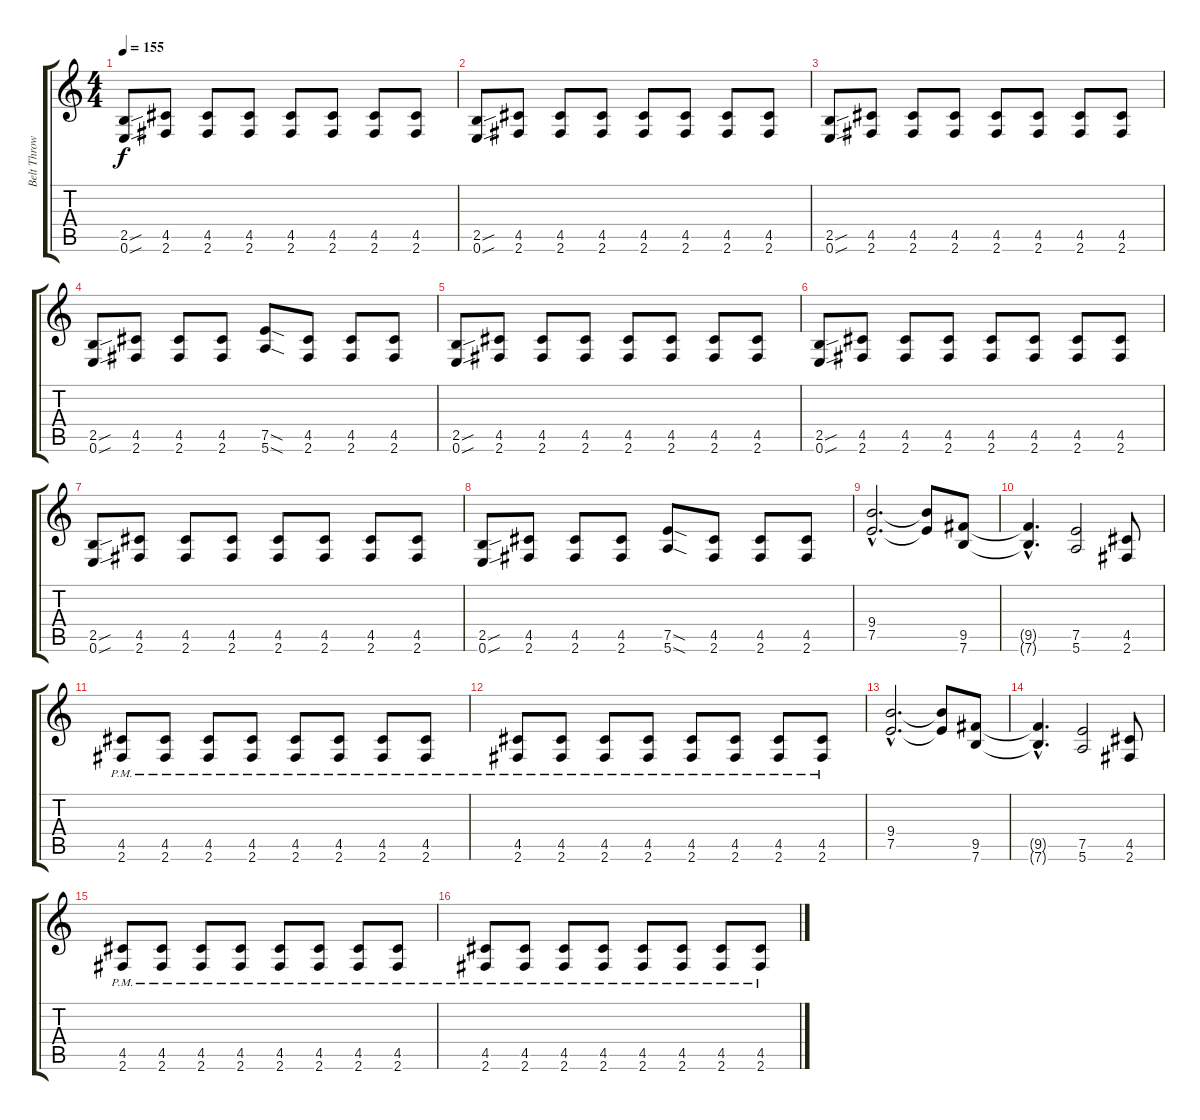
\track ("Belt Thrower" "Belt Throw") {instrument distortionguitar}
\staff {score tabs}
\tuning (E4 B3 G3 D3 A2 E2) {hide}
\ts (4 4)
\tempo 155
\clef g2
\ks c
(2.5{sou} 0.6{sou}).8{dy f} (4.5 2.6).8 (4.5 2.6).8 (4.5 2.6).8 (4.5 2.6).8 (4.5 2.6).8 (4.5 2.6).8 (4.5 2.6).8 |
(2.5{sou} 0.6{sou}).8 (4.5 2.6).8 (4.5 2.6).8 (4.5 2.6).8 (4.5 2.6).8 (4.5 2.6).8 (4.5 2.6).8 (4.5 2.6).8 |
(2.5{sou} 0.6{sou}).8 (4.5 2.6).8 (4.5 2.6).8 (4.5 2.6).8 (4.5 2.6).8 (4.5 2.6).8 (4.5 2.6).8 (4.5 2.6).8 |
(2.5{sou} 0.6{sou}).8 (4.5 2.6).8 (4.5 2.6).8 (4.5 2.6).8 (7.5{sod} 5.6{sod}).8 (4.5 2.6).8 (4.5 2.6).8 (4.5 2.6).8 |
(2.5{sou} 0.6{sou}).8 (4.5 2.6).8 (4.5 2.6).8 (4.5 2.6).8 (4.5 2.6).8 (4.5 2.6).8 (4.5 2.6).8 (4.5 2.6).8 |
(2.5{sou} 0.6{sou}).8 (4.5 2.6).8 (4.5 2.6).8 (4.5 2.6).8 (4.5 2.6).8 (4.5 2.6).8 (4.5 2.6).8 (4.5 2.6).8 |
(2.5{sou} 0.6{sou}).8 (4.5 2.6).8 (4.5 2.6).8 (4.5 2.6).8 (4.5 2.6).8 (4.5 2.6).8 (4.5 2.6).8 (4.5 2.6).8 |
(2.5{sou} 0.6{sou}).8 (4.5 2.6).8 (4.5 2.6).8 (4.5 2.6).8 (7.5{sod} 5.6{sod}).8 (4.5 2.6).8 (4.5 2.6).8 (4.5 2.6).8 |
(9.4{hac} 7.5{hac}).2{d} (9.4{t} 7.5{t}).8 (9.5 7.6).8 |
(9.5{hac t} 7.6{hac t}).4{d} (7.5 5.6).2 (4.5 2.6).8 |
(4.5{pm} 2.6{pm}).8 (4.5{pm} 2.6{pm}).8 (4.5{pm} 2.6{pm}).8 (4.5{pm} 2.6{pm}).8 (4.5{pm} 2.6{pm}).8 (4.5{pm} 2.6{pm}).8 (4.5{pm} 2.6{pm}).8 (4.5{pm} 2.6{pm}).8 |
(4.5{pm} 2.6{pm}).8 (4.5{pm} 2.6{pm}).8 (4.5{pm} 2.6{pm}).8 (4.5{pm} 2.6{pm}).8 (4.5{pm} 2.6{pm}).8 (4.5{pm} 2.6{pm}).8 (4.5{pm} 2.6{pm}).8 (4.5{pm} 2.6{pm}).8 |
(9.4{hac} 7.5{hac}).2{d} (9.4{t} 7.5{t}).8 (9.5 7.6).8 |
(9.5{hac t} 7.6{hac t}).4{d} (7.5 5.6).2 (4.5 2.6).8 |
(4.5{pm} 2.6{pm}).8 (4.5{pm} 2.6{pm}).8 (4.5{pm} 2.6{pm}).8 (4.5{pm} 2.6{pm}).8 (4.5{pm} 2.6{pm}).8 (4.5{pm} 2.6{pm}).8 (4.5{pm} 2.6{pm}).8 (4.5{pm} 2.6{pm}).8 |
(4.5{pm} 2.6{pm}).8 (4.5{pm} 2.6{pm}).8 (4.5{pm} 2.6{pm}).8 (4.5{pm} 2.6{pm}).8 (4.5{pm} 2.6{pm}).8 (4.5{pm} 2.6{pm}).8 (4.5{pm} 2.6{pm}).8 (4.5{pm} 2.6{pm}).8
